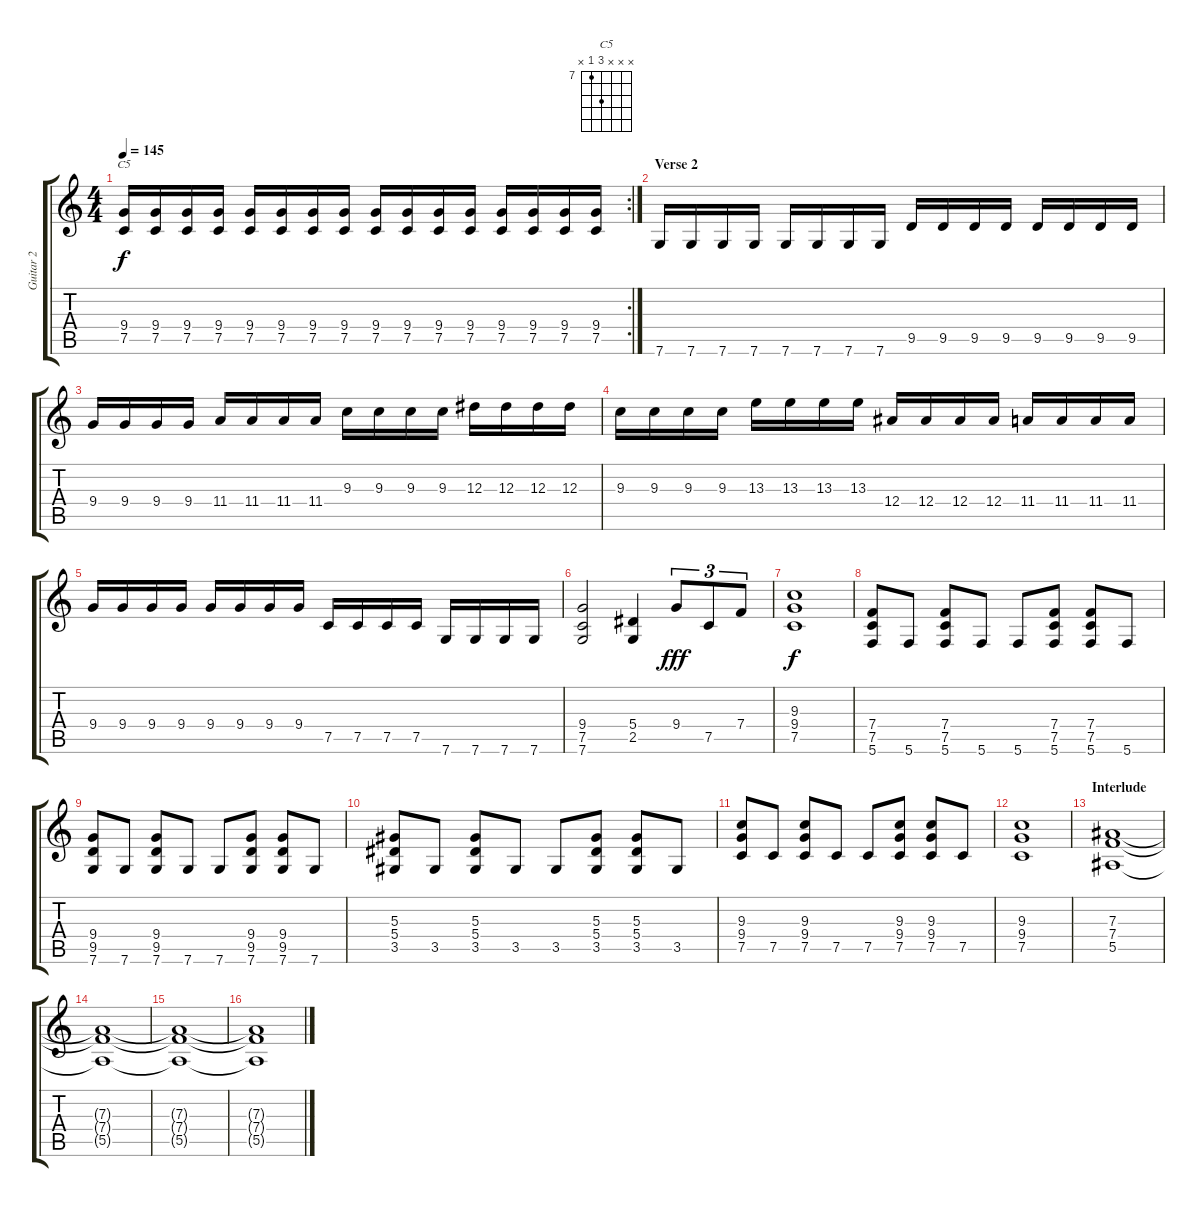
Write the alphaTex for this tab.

\track ("Guitar 2" "Guitar 2") {instrument distortionguitar}
\staff {score tabs}
\tuning (C4 G3 Eb3 Bb2 F2 C2) {hide}
\chord ("C5" x x x 9 7 x) {firstfret 7}
\rc 2
\ts (4 4)
\tempo 145
\clef g2
\ks c
(9.4 7.5).16{ch "C5" dy f} (9.4 7.5).16 (9.4 7.5).16 (9.4 7.5).16 (9.4 7.5).16 (9.4 7.5).16 (9.4 7.5).16 (9.4 7.5).16 (9.4 7.5).16 (9.4 7.5).16 (9.4 7.5).16 (9.4 7.5).16 (9.4 7.5).16 (9.4 7.5).16 (9.4 7.5).16 (9.4 7.5).16 |
\section ("" "Verse 2")
7.6.16 7.6.16 7.6.16 7.6.16 7.6.16 7.6.16 7.6.16 7.6.16 9.5.16 9.5.16 9.5.16 9.5.16 9.5.16 9.5.16 9.5.16 9.5.16 |
9.4.16 9.4.16 9.4.16 9.4.16 11.4.16 11.4.16 11.4.16 11.4.16 9.3.16 9.3.16 9.3.16 9.3.16 12.3.16 12.3.16 12.3.16 12.3.16 |
9.3.16 9.3.16 9.3.16 9.3.16 13.3.16 13.3.16 13.3.16 13.3.16 12.4.16 12.4.16 12.4.16 12.4.16 11.4.16 11.4.16 11.4.16 11.4.16 |
9.4.16 9.4.16 9.4.16 9.4.16 9.4.16 9.4.16 9.4.16 9.4.16 7.5.16 7.5.16 7.5.16 7.5.16 7.6.16 7.6.16 7.6.16 7.6.16 |
(9.4 7.5 7.6).2 (5.4 2.5).4 9.4.8{tu (3 2) dy fff} 7.5.8{tu (3 2)} 7.4.8{tu (3 2)} |
(9.3 9.4 7.5).1{dy f} |
(7.4 7.5 5.6).8 5.6.8 (7.4 7.5 5.6).8 5.6.8 5.6.8 (7.4 7.5 5.6).8 (7.4 7.5 5.6).8 5.6.8 |
(9.4 9.5 7.6).8 7.6.8 (9.4 9.5 7.6).8 7.6.8 7.6.8 (9.4 9.5 7.6).8 (9.4 9.5 7.6).8 7.6.8 |
(5.3 5.4 3.5).8 3.5.8 (5.3 5.4 3.5).8 3.5.8 3.5.8 (5.3 5.4 3.5).8 (5.3 5.4 3.5).8 3.5.8 |
(9.3 9.4 7.5).8 7.5.8 (9.3 9.4 7.5).8 7.5.8 7.5.8 (9.3 9.4 7.5).8 (9.3 9.4 7.5).8 7.5.8 |
(9.3 9.4 7.5).1 |
\section ("" "Interlude")
(7.3 7.4 5.5).1 |
(7.3{t} 7.4{t} 5.5{t}).1 |
(7.3{t} 7.4{t} 5.5{t}).1 |
(7.3{t} 7.4{t} 5.5{t}).1
